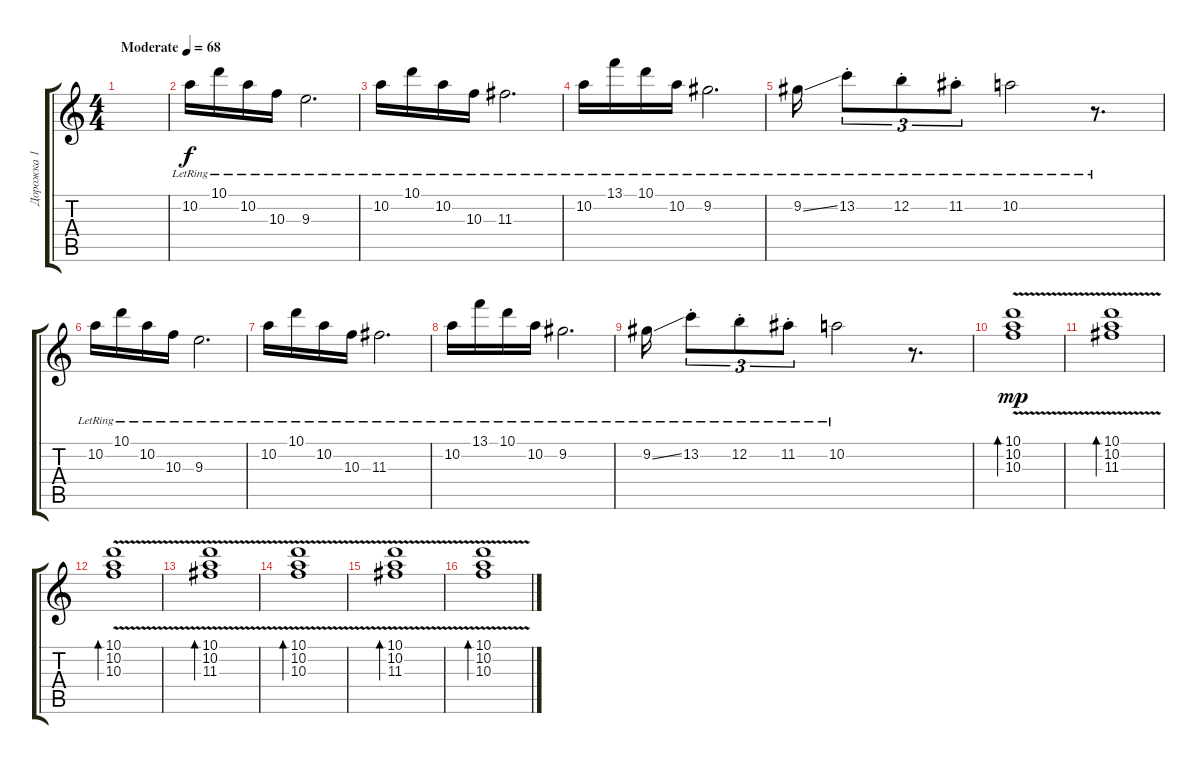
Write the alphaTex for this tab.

\track ("Дорожка 1" "Дорожка 1") {instrument electricguitarjazz}
\staff {score tabs}
\tuning (E4 B3 G3 D3 A2 E2) {hide}
\ts (4 4)
\tempo (68 "Moderate")
\clef g2
\ks c
|
10.2{lr}.16 10.1{lr}.16 10.2{lr}.16 10.3{lr}.16 9.3{lr}.2{d} |
10.2{lr}.16 10.1{lr}.16 10.2{lr}.16 10.3{lr}.16 11.3{lr}.2{d} |
10.2{lr}.16 13.1{lr}.16 10.1{lr}.16 10.2{lr}.16 9.2{lr}.2{d} |
9.2{ss lr}.16 13.2{st lr}.8{tu (3 2)} 12.2{st lr}.8{tu (3 2)} 11.2{st lr}.8{tu (3 2)} 10.2{lr}.2 r.8{d} |
10.2{lr}.16 10.1{lr}.16 10.2{lr}.16 10.3{lr}.16 9.3{lr}.2{d} |
10.2{lr}.16 10.1{lr}.16 10.2{lr}.16 10.3{lr}.16 11.3{lr}.2{d} |
10.2{lr}.16 13.1{lr}.16 10.1{lr}.16 10.2{lr}.16 9.2{lr}.2{d} |
9.2{ss lr}.16 13.2{st lr}.8{tu (3 2)} 12.2{st lr}.8{tu (3 2)} 11.2{st lr}.8{tu (3 2)} 10.2{lr}.2 r.8{d} |
(10.1{v} 10.2{v} 10.3{v}).1{bd 120 dy mp} |
(10.1{v} 10.2{v} 11.3{v}).1{bd 120} |
(10.1{v} 10.2{v} 10.3{v}).1{bd 120} |
(10.1{v} 10.2{v} 11.3{v}).1{bd 120} |
(10.1{v} 10.2{v} 10.3{v}).1{bd 120} |
(10.1{v} 10.2{v} 11.3{v}).1{bd 120} |
(10.1{v} 10.2{v} 10.3{v}).1{bd 120}
